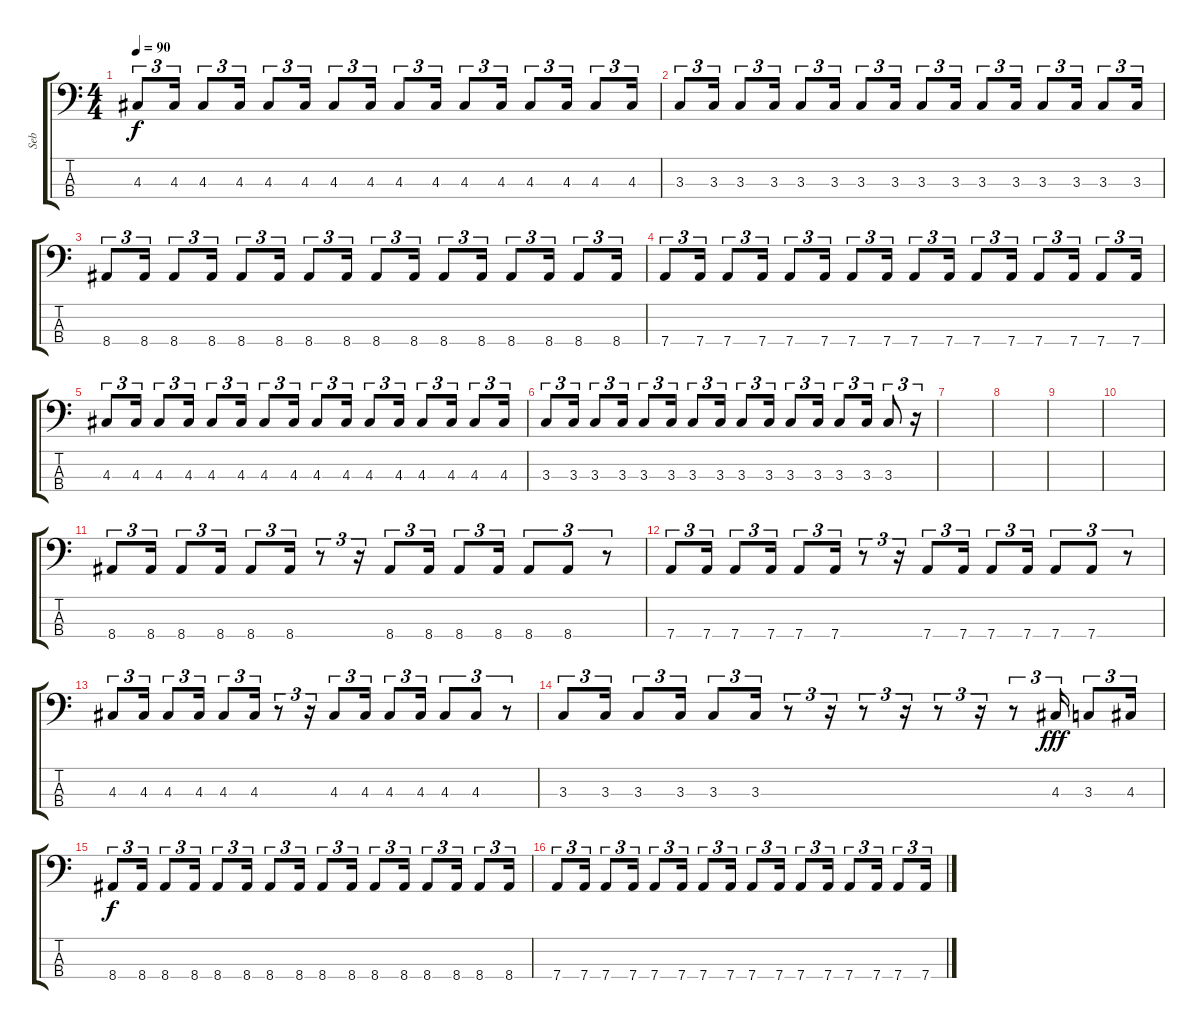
\track ("Seb" "Seb") {instrument electricbasspick}
\staff {score tabs}
\tuning (G2 D2 A1 D1) {hide}
\ts (4 4)
\tempo 90
\clef f4
\ks c
4.3.8{tu (3 2) dy f} 4.3.16{tu (3 2)} 4.3.8{tu (3 2)} 4.3.16{tu (3 2)} 4.3.8{tu (3 2)} 4.3.16{tu (3 2)} 4.3.8{tu (3 2)} 4.3.16{tu (3 2)} 4.3.8{tu (3 2)} 4.3.16{tu (3 2)} 4.3.8{tu (3 2)} 4.3.16{tu (3 2)} 4.3.8{tu (3 2)} 4.3.16{tu (3 2)} 4.3.8{tu (3 2)} 4.3.16{tu (3 2)} |
3.3.8{tu (3 2)} 3.3.16{tu (3 2)} 3.3.8{tu (3 2)} 3.3.16{tu (3 2)} 3.3.8{tu (3 2)} 3.3.16{tu (3 2)} 3.3.8{tu (3 2)} 3.3.16{tu (3 2)} 3.3.8{tu (3 2)} 3.3.16{tu (3 2)} 3.3.8{tu (3 2)} 3.3.16{tu (3 2)} 3.3.8{tu (3 2)} 3.3.16{tu (3 2)} 3.3.8{tu (3 2)} 3.3.16{tu (3 2)} |
8.4.8{tu (3 2)} 8.4.16{tu (3 2)} 8.4.8{tu (3 2)} 8.4.16{tu (3 2)} 8.4.8{tu (3 2)} 8.4.16{tu (3 2)} 8.4.8{tu (3 2)} 8.4.16{tu (3 2)} 8.4.8{tu (3 2)} 8.4.16{tu (3 2)} 8.4.8{tu (3 2)} 8.4.16{tu (3 2)} 8.4.8{tu (3 2)} 8.4.16{tu (3 2)} 8.4.8{tu (3 2)} 8.4.16{tu (3 2)} |
7.4.8{tu (3 2)} 7.4.16{tu (3 2)} 7.4.8{tu (3 2)} 7.4.16{tu (3 2)} 7.4.8{tu (3 2)} 7.4.16{tu (3 2)} 7.4.8{tu (3 2)} 7.4.16{tu (3 2)} 7.4.8{tu (3 2)} 7.4.16{tu (3 2)} 7.4.8{tu (3 2)} 7.4.16{tu (3 2)} 7.4.8{tu (3 2)} 7.4.16{tu (3 2)} 7.4.8{tu (3 2)} 7.4.16{tu (3 2)} |
4.3.8{tu (3 2)} 4.3.16{tu (3 2)} 4.3.8{tu (3 2)} 4.3.16{tu (3 2)} 4.3.8{tu (3 2)} 4.3.16{tu (3 2)} 4.3.8{tu (3 2)} 4.3.16{tu (3 2)} 4.3.8{tu (3 2)} 4.3.16{tu (3 2)} 4.3.8{tu (3 2)} 4.3.16{tu (3 2)} 4.3.8{tu (3 2)} 4.3.16{tu (3 2)} 4.3.8{tu (3 2)} 4.3.16{tu (3 2)} |
3.3.8{tu (3 2)} 3.3.16{tu (3 2)} 3.3.8{tu (3 2)} 3.3.16{tu (3 2)} 3.3.8{tu (3 2)} 3.3.16{tu (3 2)} 3.3.8{tu (3 2)} 3.3.16{tu (3 2)} 3.3.8{tu (3 2)} 3.3.16{tu (3 2)} 3.3.8{tu (3 2)} 3.3.16{tu (3 2)} 3.3.8{tu (3 2)} 3.3.16{tu (3 2)} 3.3.8{tu (3 2)} r.16{tu (3 2)} |
|
|
|
|
8.4.8{tu (3 2)} 8.4.16{tu (3 2)} 8.4.8{tu (3 2)} 8.4.16{tu (3 2)} 8.4.8{tu (3 2)} 8.4.16{tu (3 2)} r.8{tu (3 2)} r.16{tu (3 2)} 8.4.8{tu (3 2)} 8.4.16{tu (3 2)} 8.4.8{tu (3 2)} 8.4.16{tu (3 2)} 8.4.8{tu (3 2)} 8.4.8{tu (3 2)} r.8{tu (3 2)} |
7.4.8{tu (3 2)} 7.4.16{tu (3 2)} 7.4.8{tu (3 2)} 7.4.16{tu (3 2)} 7.4.8{tu (3 2)} 7.4.16{tu (3 2)} r.8{tu (3 2)} r.16{tu (3 2)} 7.4.8{tu (3 2)} 7.4.16{tu (3 2)} 7.4.8{tu (3 2)} 7.4.16{tu (3 2)} 7.4.8{tu (3 2)} 7.4.8{tu (3 2)} r.8{tu (3 2)} |
4.3.8{tu (3 2)} 4.3.16{tu (3 2)} 4.3.8{tu (3 2)} 4.3.16{tu (3 2)} 4.3.8{tu (3 2)} 4.3.16{tu (3 2)} r.8{tu (3 2)} r.16{tu (3 2)} 4.3.8{tu (3 2)} 4.3.16{tu (3 2)} 4.3.8{tu (3 2)} 4.3.16{tu (3 2)} 4.3.8{tu (3 2)} 4.3.8{tu (3 2)} r.8{tu (3 2)} |
3.3.8{tu (3 2)} 3.3.16{tu (3 2)} 3.3.8{tu (3 2)} 3.3.16{tu (3 2)} 3.3.8{tu (3 2)} 3.3.16{tu (3 2)} r.8{tu (3 2)} r.16{tu (3 2)} r.8{tu (3 2)} r.16{tu (3 2)} r.8{tu (3 2)} r.16{tu (3 2)} r.8{tu (3 2)} 4.3.16{tu (3 2) dy fff} 3.3.8{tu (3 2)} 4.3.16{tu (3 2)} |
8.4.8{tu (3 2) dy f} 8.4.16{tu (3 2)} 8.4.8{tu (3 2)} 8.4.16{tu (3 2)} 8.4.8{tu (3 2)} 8.4.16{tu (3 2)} 8.4.8{tu (3 2)} 8.4.16{tu (3 2)} 8.4.8{tu (3 2)} 8.4.16{tu (3 2)} 8.4.8{tu (3 2)} 8.4.16{tu (3 2)} 8.4.8{tu (3 2)} 8.4.16{tu (3 2)} 8.4.8{tu (3 2)} 8.4.16{tu (3 2)} |
7.4.8{tu (3 2)} 7.4.16{tu (3 2)} 7.4.8{tu (3 2)} 7.4.16{tu (3 2)} 7.4.8{tu (3 2)} 7.4.16{tu (3 2)} 7.4.8{tu (3 2)} 7.4.16{tu (3 2)} 7.4.8{tu (3 2)} 7.4.16{tu (3 2)} 7.4.8{tu (3 2)} 7.4.16{tu (3 2)} 7.4.8{tu (3 2)} 7.4.16{tu (3 2)} 7.4.8{tu (3 2)} 7.4.16{tu (3 2)}
